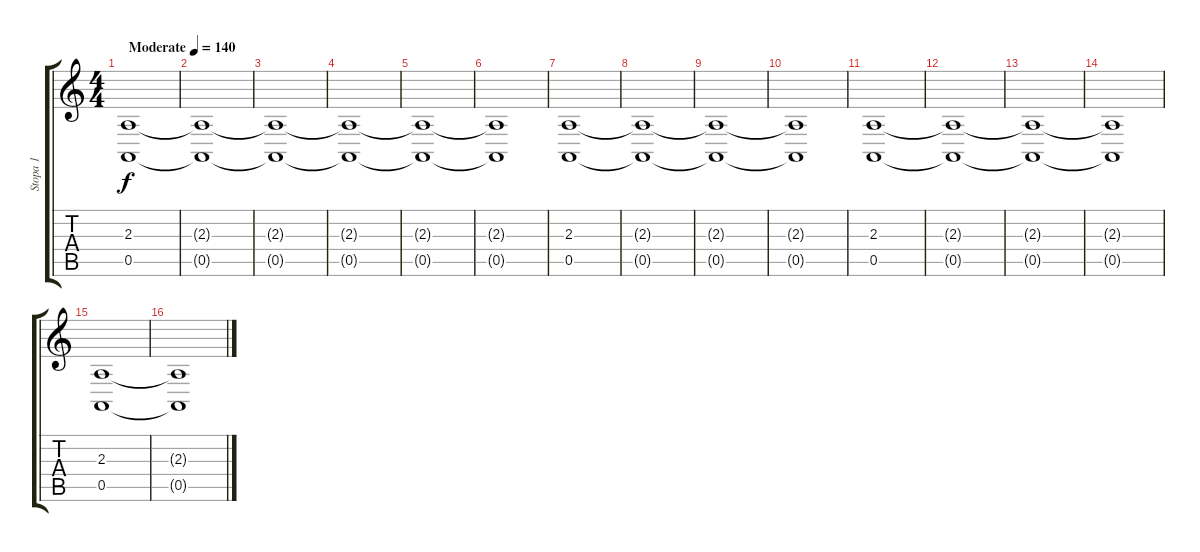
\track ("Stopa 1" "Stopa 1") {instrument stringensemble2}
\staff {score tabs}
\tuning (E4 B3 G3 D3 A2 E2) {hide}
\ts (4 4)
\tempo (140 "Moderate")
\clef g2
\ks c
(2.3 0.5).1{dy f volume 13 instrument stringensemble2} |
(2.3{t} 0.5{t}).1 |
(2.3{t} 0.5{t}).1 |
(2.3{t} 0.5{t}).1 |
(2.3{t} 0.5{t}).1 |
(2.3{t} 0.5{t}).1 |
(2.3 0.5).1 |
(2.3{t} 0.5{t}).1 |
(2.3{t} 0.5{t}).1 |
(2.3{t} 0.5{t}).1 |
(2.3 0.5).1 |
(2.3{t} 0.5{t}).1 |
(2.3{t} 0.5{t}).1 |
(2.3{t} 0.5{t}).1 |
(2.3 0.5).1 |
(2.3{t} 0.5{t}).1
